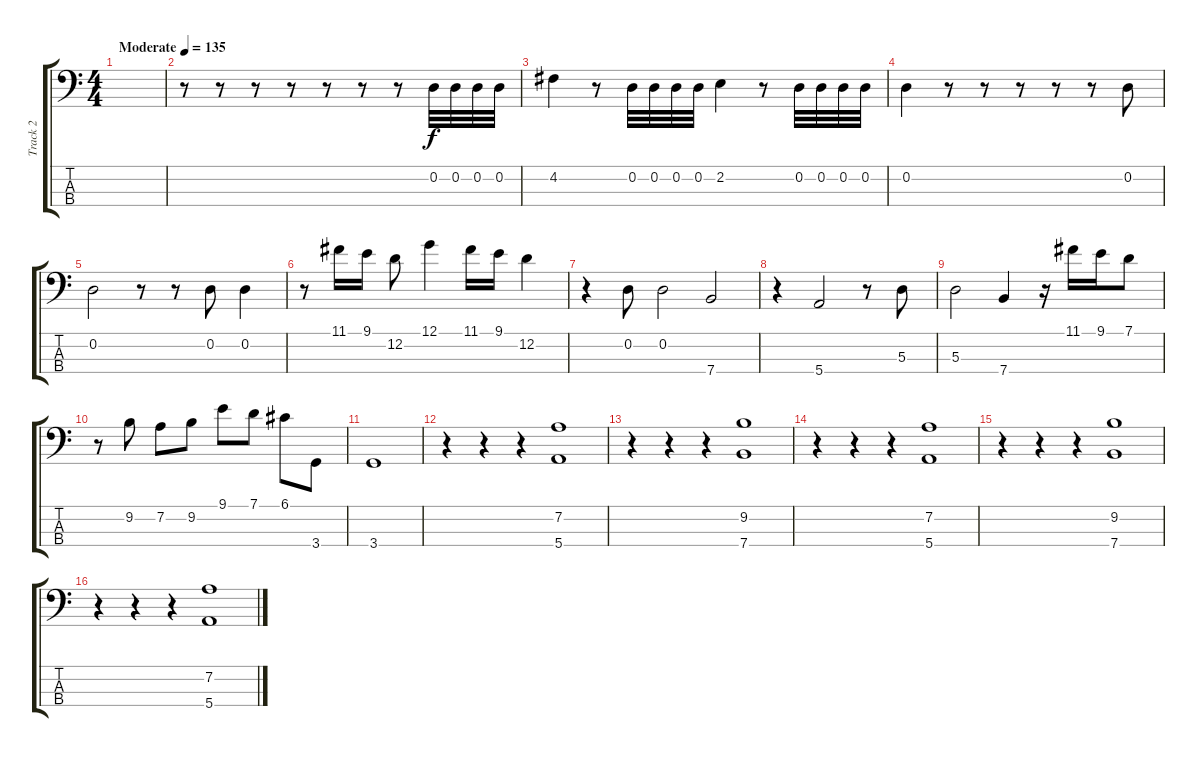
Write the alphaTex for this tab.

\track ("Track 2" "Track 2") {instrument electricbasspick}
\staff {score tabs}
\tuning (G2 D2 A1 E1) {hide}
\ts (4 4)
\tempo (135 "Moderate")
\clef f4
\ks c
|
r.8 r.8 r.8 r.8 r.8 r.8 r.8 0.2.32 0.2.32 0.2.32 0.2.32 |
4.2.4 r.8 0.2.32 0.2.32 0.2.32 0.2.32 2.2.4 r.8 0.2.32 0.2.32 0.2.32 0.2.32 |
0.2.4 r.8 r.8 r.8 r.8 r.8 0.2.8 |
0.2.2 r.8 r.8 0.2.8 0.2.4 |
r.8 11.1.16 9.1.16 12.2.8 12.1.4 11.1.16 9.1.16 12.2.4 |
r.4 0.2.8 0.2.2 7.4.2 |
r.4 5.4.2 r.8 5.3.8 |
5.3.2 7.4.4 r.16 11.1.16 9.1.16 7.1.8 |
r.8 9.2.8 7.2.8 9.2.8 9.1.8 7.1.8 6.1.8 3.4.8 |
3.4.1 |
r.4 r.4 r.4 (7.2 5.4).1 |
r.4 r.4 r.4 (9.2 7.4).1 |
r.4 r.4 r.4 (7.2 5.4).1 |
r.4 r.4 r.4 (9.2 7.4).1 |
r.4 r.4 r.4 (7.2 5.4).1
